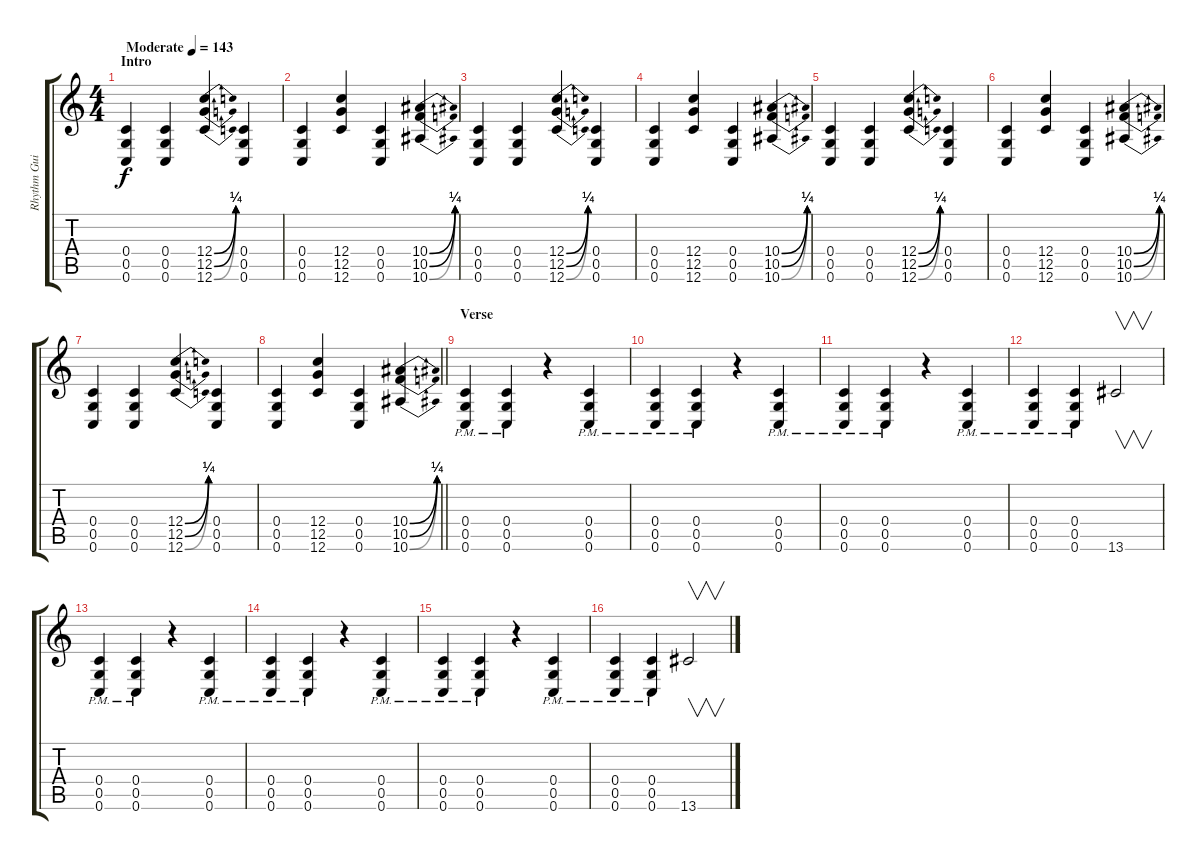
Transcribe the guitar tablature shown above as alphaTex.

\track ("Rhythm Guitar (John 5)" "Rhythm Gui") {instrument distortionguitar}
\staff {score tabs}
\tuning (D4 A3 F3 C3 G2 C2) {hide}
\ts (4 4)
\section ("" "Intro")
\tempo (143 "Moderate")
\clef g2
\ks c
(0.4 0.5 0.6).4{dy f instrument distortionguitar} (0.4 0.5 0.6).4 (12.4{be (bend 0 0 60 1)} 12.5{be (bend 0 0 60 1)} 12.6{be (bend 0 0 60 1)}).4 (0.4 0.5 0.6).4 |
(0.4 0.5 0.6).4 (12.4 12.5 12.6).4 (0.4 0.5 0.6).4 (10.4{be (bend 0 0 60 1)} 10.5{be (bend 0 0 60 1)} 10.6{be (bend 0 0 60 1)}).4 |
(0.4 0.5 0.6).4 (0.4 0.5 0.6).4 (12.4{be (bend 0 0 60 1)} 12.5{be (bend 0 0 60 1)} 12.6{be (bend 0 0 60 1)}).4 (0.4 0.5 0.6).4 |
(0.4 0.5 0.6).4 (12.4 12.5 12.6).4 (0.4 0.5 0.6).4 (10.4{be (bend 0 0 60 1)} 10.5{be (bend 0 0 60 1)} 10.6{be (bend 0 0 60 1)}).4 |
(0.4 0.5 0.6).4 (0.4 0.5 0.6).4 (12.4{be (bend 0 0 60 1)} 12.5{be (bend 0 0 60 1)} 12.6{be (bend 0 0 60 1)}).4 (0.4 0.5 0.6).4 |
(0.4 0.5 0.6).4 (12.4 12.5 12.6).4 (0.4 0.5 0.6).4 (10.4{be (bend 0 0 60 1)} 10.5{be (bend 0 0 60 1)} 10.6{be (bend 0 0 60 1)}).4 |
(0.4 0.5 0.6).4 (0.4 0.5 0.6).4 (12.4{be (bend 0 0 60 1)} 12.5{be (bend 0 0 60 1)} 12.6{be (bend 0 0 60 1)}).4 (0.4 0.5 0.6).4 |
\barLineRight lightlight
(0.4 0.5 0.6).4 (12.4 12.5 12.6).4 (0.4 0.5 0.6).4 (10.4{be (bend 0 0 60 1)} 10.5{be (bend 0 0 60 1)} 10.6{be (bend 0 0 60 1)}).4 |
\section ("" "Verse")
(0.4{pm} 0.5{pm} 0.6{pm}).4 (0.4{pm} 0.5{pm} 0.6{pm}).4 r.4 (0.4{pm} 0.5{pm} 0.6{pm}).4 |
(0.4{pm} 0.5{pm} 0.6{pm}).4 (0.4{pm} 0.5{pm} 0.6{pm}).4 r.4 (0.4{pm} 0.5{pm} 0.6{pm}).4 |
(0.4{pm} 0.5{pm} 0.6{pm}).4 (0.4{pm} 0.5{pm} 0.6{pm}).4 r.4 (0.4{pm} 0.5{pm} 0.6{pm}).4 |
(0.4{pm} 0.5{pm} 0.6{pm}).4 (0.4{pm} 0.5{pm} 0.6{pm}).4 13.6.2{v} |
(0.4{pm} 0.5{pm} 0.6{pm}).4 (0.4{pm} 0.5{pm} 0.6{pm}).4 r.4 (0.4{pm} 0.5{pm} 0.6{pm}).4 |
(0.4{pm} 0.5{pm} 0.6{pm}).4 (0.4{pm} 0.5{pm} 0.6{pm}).4 r.4 (0.4{pm} 0.5{pm} 0.6{pm}).4 |
(0.4{pm} 0.5{pm} 0.6{pm}).4 (0.4{pm} 0.5{pm} 0.6{pm}).4 r.4 (0.4{pm} 0.5{pm} 0.6{pm}).4 |
(0.4{pm} 0.5{pm} 0.6{pm}).4 (0.4{pm} 0.5{pm} 0.6{pm}).4 13.6.2{v}
